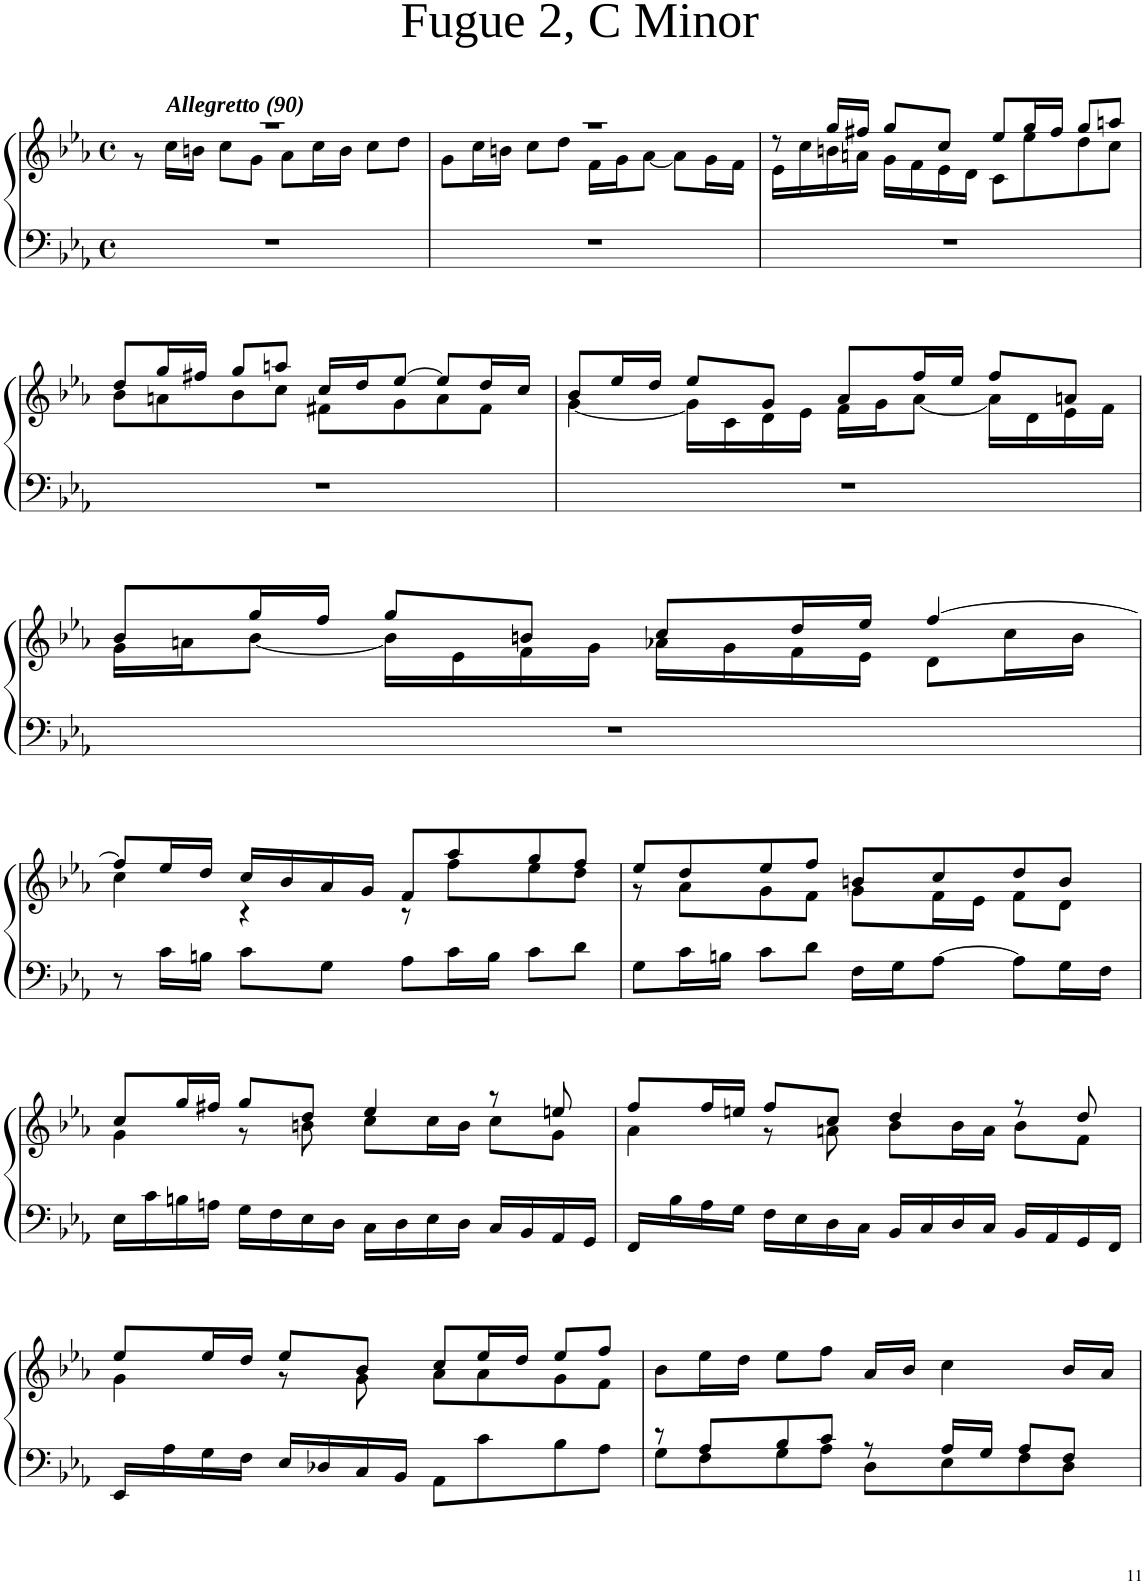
**kern	**kern
*part1	*part1
*staff2	*staff1
*I"Piano	*
*I'Pno	*
!!LO:PB:g=z
*clefF4	*clefG2
*k[b-e-a-]	*k[b-e-a-]
*M4/4	*M4/4
*met(c)	*met(c)
=100	=100
*	*^
1r	1r	8r
!	!	!LO:TX:a:Bi:t=Allegretto (90)
.	.	16cc\LL
.	.	16bn\JJ
.	.	8cc\L
.	.	8g\J
.	.	8a-\L
.	.	16cc\L
.	.	16b\JJ
.	.	8cc\L
.	.	8dd\J
=101	=101	=101
1r	1r	8g\L
.	.	16cc\L
.	.	16bn\JJ
.	.	8cc\L
.	.	8dd\J
.	.	16f\LL
.	.	16g\J
.	.	[8a-\J
.	.	8a-\L]
.	.	16g\L
.	.	16f\JJ
=102	=102	=102
1r	8r	16e-\LL
.	.	16cc\
.	16gg/LL	16bn\
.	16ff#X/JJ	16an\JJ
.	8gg/L	16g\LL
.	.	16f\
.	8cc/J	16e-\
.	.	16d\JJ
.	8ee-/L	8c\L
.	16gg/L	8ee-\
.	16ff#/JJ	.
.	8gg/L	8dd\
.	8aan/J	8cc\J
!!LO:LB:g=z	!!
=103	=103	=103
1r	8dd/L	8b-\L
.	16gg/L	8an\
.	16ff#X/JJ	.
.	8gg/L	8b-\
.	8aan/J	8cc\J
.	16cc/LL	8f#X\L
.	16dd/J	.
.	[8ee-/J	8g\
.	8ee-/L]	8a\
.	16dd/L	8f#\J
.	16cc/JJ	.
=104	=104	=104
1r	8b-/L	[4g\
.	16ee-/L	.
.	16dd/JJ	.
.	8ee-/L	16g\LL]
.	.	16c\
.	8g/J	16d\
.	.	16e-\JJ
.	8a-/L	16f\LL
.	.	16g\J
.	16ff/L	[8a-\J
.	16ee-/JJ	.
.	8ff/L	16a-\LL]
.	.	16d\
.	8an/J	16e-\
.	.	16f\JJ
!!LO:LB:g=z	!!
=105	=105	=105
1r	8b-/L	16g\LL
.	.	16an\J
.	16gg/L	[8b-\J
.	16ff/JJ	.
.	8gg/L	16b-\LL]
.	.	16e-\
.	8bn/J	16f\
.	.	16g\JJ
.	8cc/L	16a-X\LL
.	.	16g\
.	16dd/L	16f\
.	16ee-/JJ	16e-\JJ
.	[4ff/	8d\L
.	.	16cc\L
.	.	16b\JJ
!!LO:LB:g=z	!!
=106	=106	=106
8r	8ff/L]	4cc\
16c\LL	16ee-/L	.
16Bn\JJ	16dd/JJ	.
8c\L	16cc/LL	4r
.	16b-/	.
8G\J	16a-/	.
.	16g/JJ	.
8A-\L	8f/L	8r
16c\L	8aa-/	8ff\L
16B\JJ	.	.
8c\L	8gg/	8ee-\
8d\J	8ff/J	8dd\J
=107	=107	=107
8G\L	8ee-/L	8r
16c\L	8dd/	8a-\L
16Bn\JJ	.	.
8c\L	8ee-/	8g\
8d\J	8ff/J	8f\J
16F\LL	8bn/L	8g\L
16G\J	.	.
[8A-\J	8cc/	16f\L
.	.	16e-\JJ
8A-\L]	8dd/	8f\L
16G\L	8b/J	8d\J
16F\JJ	.	.
!!LO:LB:g=z	!!
=108	=108	=108
16E-\LL	8cc/L	4g\
16c\	.	.
16Bn\	16gg/L	.
16An\JJ	16ff#X/JJ	.
16G\LL	8gg/L	8r
16F\	.	.
16E-\	8dd/J	8bn\
16D\JJ	.	.
16C\LL	4ee-/	8cc\L
16D\	.	.
16E-\	.	16cc\L
16D\JJ	.	16b\JJ
16C/LL	8r	8cc\L
16BB-/	.	.
16AA-/	8een/	8g\J
16GG/JJ	.	.
=109	=109	=109
16FF/LL	8ff/L	4a-\
16B-\	.	.
16A-\	16ff/L	.
16G\JJ	16een/JJ	.
16F\LL	8ff/L	8r
16E-\	.	.
16D\	8cc/J	8an\
16C\JJ	.	.
16BB-/LL	4dd/	8b-\L
16C/	.	.
16D/	.	16b-\L
16C/JJ	.	16a\JJ
16BB-/LL	8r	8b-\L
16AA-/	.	.
16GG/	8dd/	8f\J
16FF/JJ	.	.
!!LO:LB:g=z	!!
=110	=110	=110
16EE-/LL	8ee-/L	4g\
16A-\	.	.
16G\	16ee-/L	.
16F\JJ	16dd/JJ	.
16E-/LL	8ee-/L	8r
16D-X/	.	.
16C/	8b-/J	8g\
16BB-/JJ	.	.
8AA-\L	8cc/L	8a-\L
8c\	16ee-/L	8a-\
.	16dd/JJ	.
8B-\	8ee-/L	8g\
8A-\J	8ff/J	8f\J
*	*v	*v
=111	=111
*^	*
8r	8G\L	8b-\L
8A-/L	8F\	16ee-\L
.	.	16dd\JJ
8B-/	8G\	8ee-\L
8c/J	8A-\J	8ff\J
8r	8D\L	16a-/LL
.	.	16b-/JJ
16A-/LL	8E-\	4cc\
16G/JJ	.	.
8A-/L	8F\	.
8F/J	8D\J	16b-/LL
.	.	16a-/JJ
*v	*v	*
=	=
*-	*-
